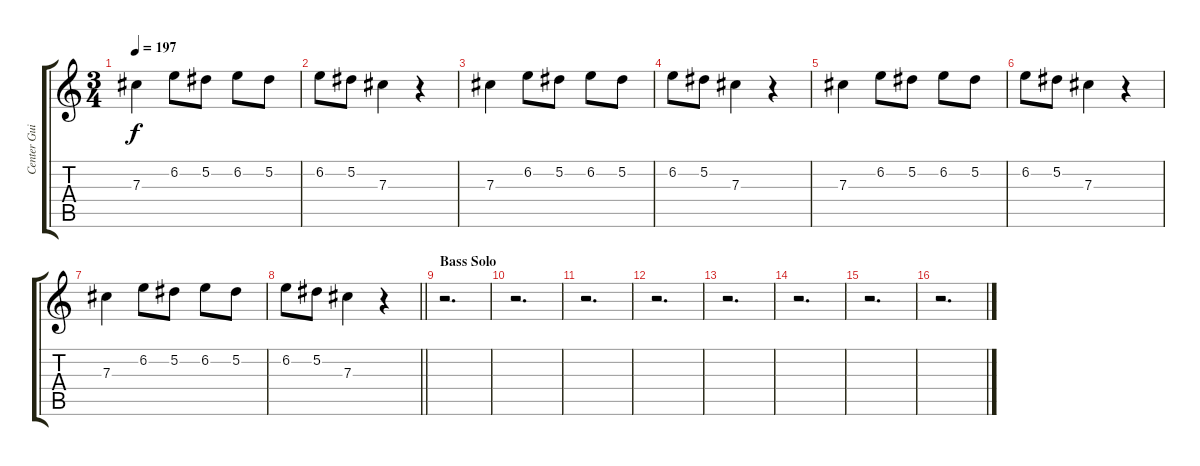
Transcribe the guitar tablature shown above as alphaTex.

\track ("Center Guitar" "Center Gui") {instrument distortionguitar}
\staff {score tabs}
\tuning (Eb4 Bb3 Gb3 Db3 Ab2 Db2) {hide}
\ts (3 4)
\tempo 197
\clef g2
\ks c
7.3.4{dy f} 6.2.8 5.2.8 6.2.8 5.2.8 |
6.2.8 5.2.8 7.3.4 r.4 |
7.3.4 6.2.8 5.2.8 6.2.8 5.2.8 |
6.2.8 5.2.8 7.3.4 r.4 |
7.3.4 6.2.8 5.2.8 6.2.8 5.2.8 |
6.2.8 5.2.8 7.3.4 r.4 |
7.3.4 6.2.8 5.2.8 6.2.8 5.2.8 |
\barLineRight lightlight
6.2.8 5.2.8 7.3.4 r.4 |
\section ("" "Bass Solo")
r.2{d} |
r.2{d} |
r.2{d} |
r.2{d} |
r.2{d} |
r.2{d} |
r.2{d} |
r.2{d}
